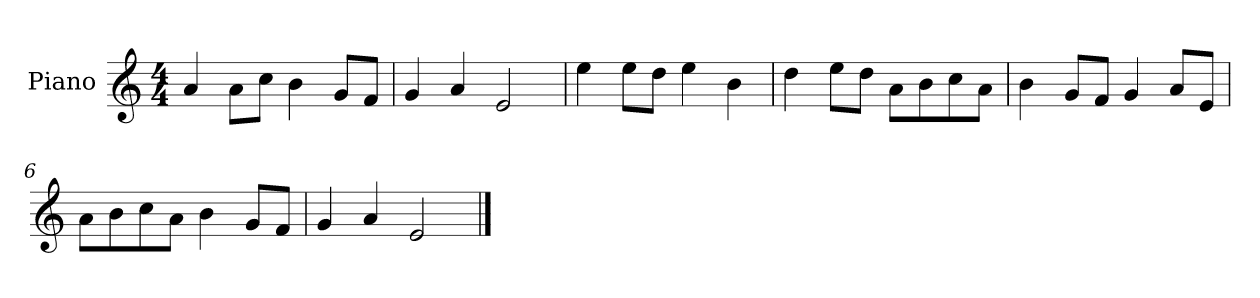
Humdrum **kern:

**kern
*part1
*staff1
*I"Piano
*I'P-no
*clefG2
*k[]
*M4/4
*MM90
=1
4a/
8a\L
8cc\J
4b\
8g/L
8f/J
=2
4g/
4a/
2e/
=3
4ee\
8ee\L
8dd\J
4ee\
4b\
=4
4dd\
8ee\L
8dd\J
8a\L
8b\
8cc\
8a\J
=5
4b\
8g/L
8f/J
4g/
8a/L
8e/J
=6
8a\L
8b\
8cc\
8a\J
4b\
8g/L
8f/J
=7
4g/
4a/
2e/
==
*-
